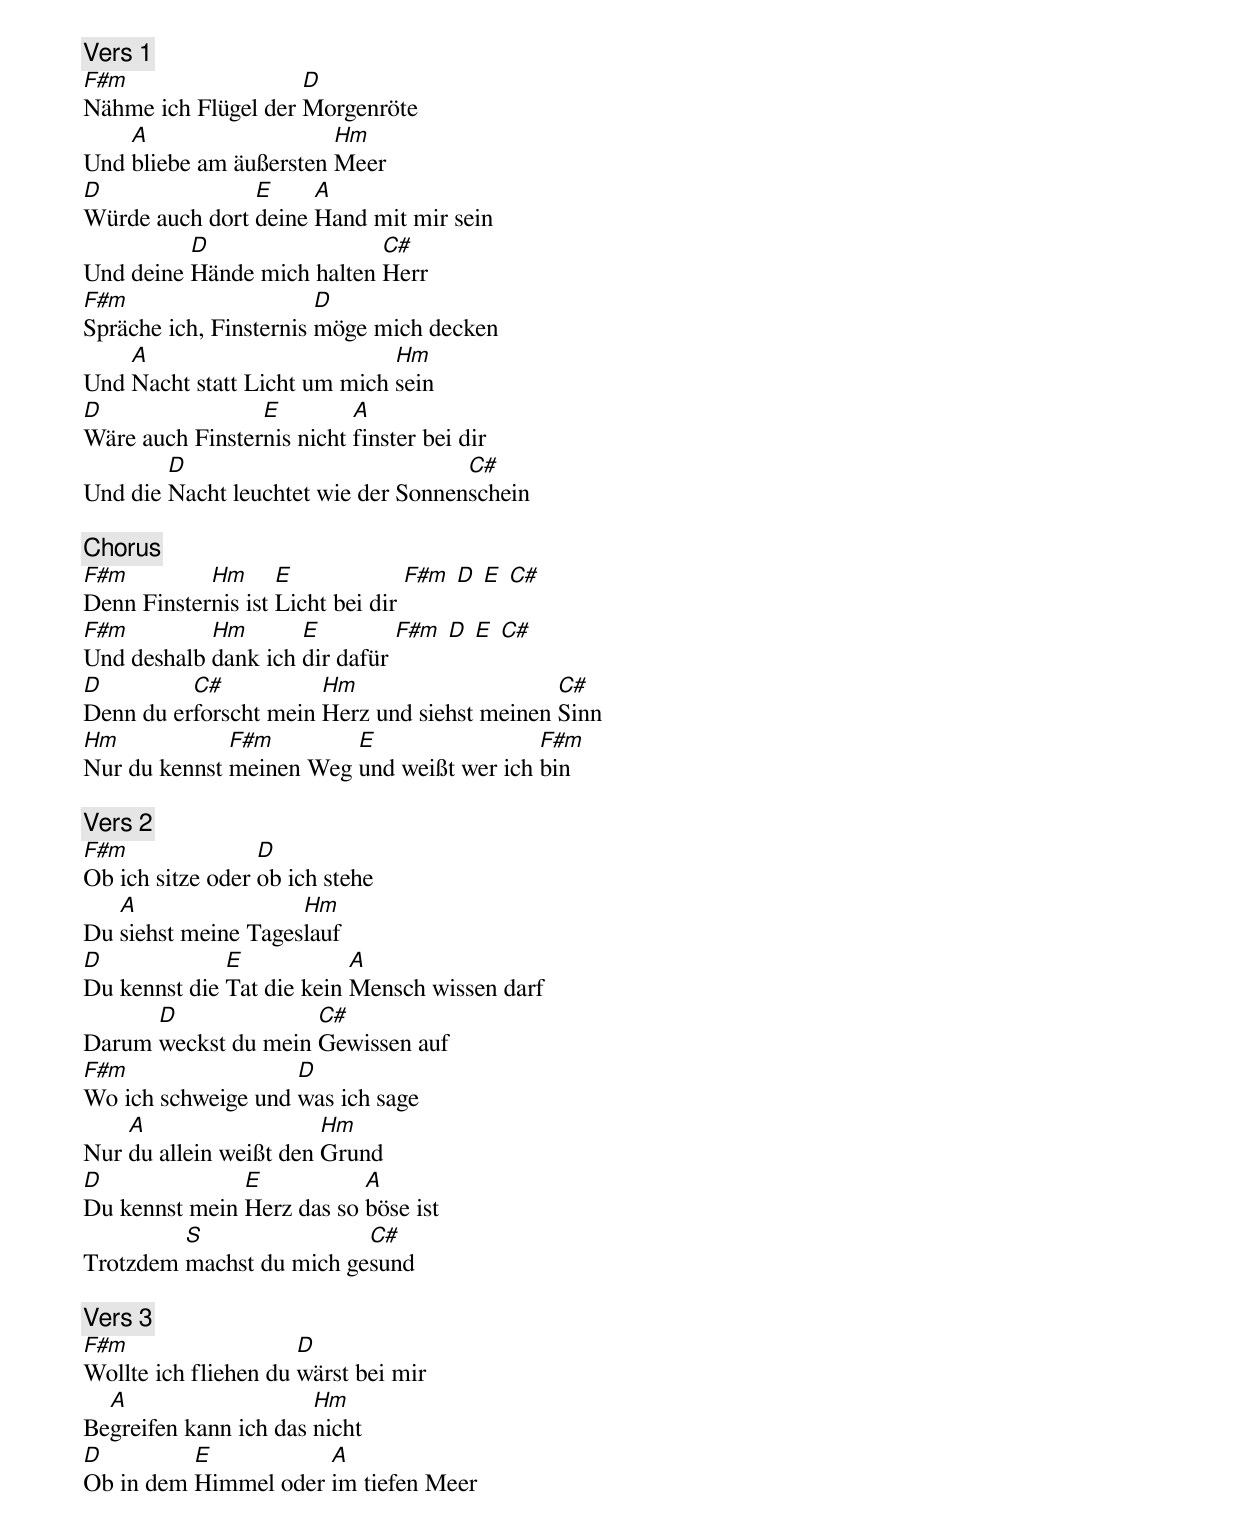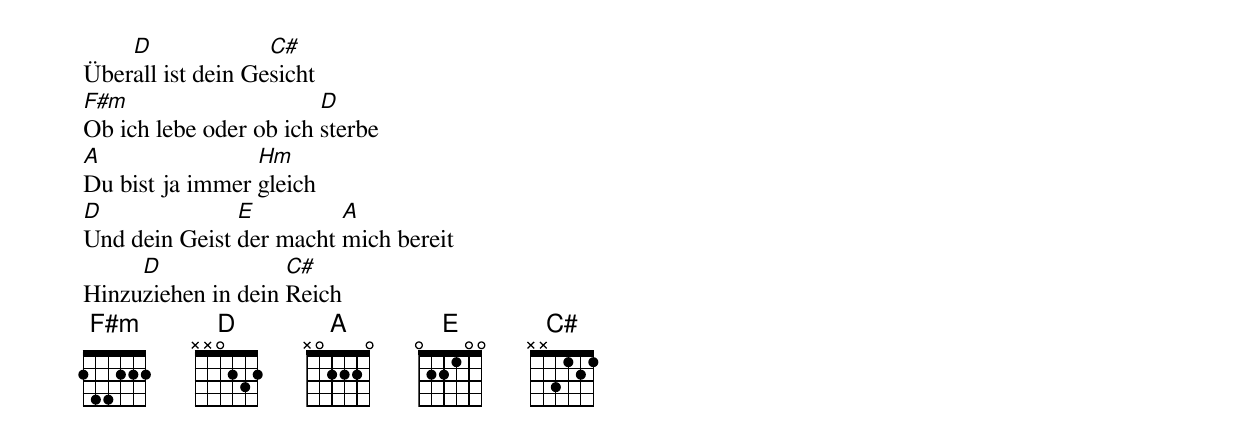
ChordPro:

{comment: Vers 1}
[F#m]Nähme ich Flügel der [D]Morgenröte
Und [A]bliebe am äußersten [Hm]Meer
[D]Würde auch dort [E]deine [A]Hand mit mir sein
Und deine [D]Hände mich halten [C#]Herr
[F#m]Spräche ich, Finsternis [D]möge mich decken
Und [A]Nacht statt Licht um mich [Hm]sein
[D]Wäre auch Finster[E]nis nicht [A]finster bei dir
Und die [D]Nacht leuchtet wie der Sonnen[C#]schein

{comment: Chorus}
[F#m]Denn Finster[Hm]nis ist [E]Licht bei dir [F#m] [D] [E] [C#]
[F#m]Und deshalb [Hm]dank ich [E]dir dafür [F#m] [D] [E] [C#]
[D]Denn du er[C#]forscht mein [Hm]Herz und siehst meinen [C#]Sinn
[Hm]Nur du kennst [F#m]meinen Weg [E]und weißt wer ich [F#m]bin

{comment: Vers 2}
[F#m]Ob ich sitze oder [D]ob ich stehe
Du [A]siehst meine Tages[Hm]lauf
[D]Du kennst die [E]Tat die kein [A]Mensch wissen darf
Darum [D]weckst du mein [C#]Gewissen auf
[F#m]Wo ich schweige und [D]was ich sage
Nur [A]du allein weißt den [Hm]Grund
[D]Du kennst mein [E]Herz das so [A]böse ist
Trotzdem [S]machst du mich ge[C#]sund

{comment: Vers 3}
[F#m]Wollte ich fliehen du [D]wärst bei mir
Be[A]greifen kann ich das [Hm]nicht
[D]Ob in dem [E]Himmel oder [A]im tiefen Meer
Über[D]all ist dein Ge[C#]sicht
[F#m]Ob ich lebe oder ob ich [D]sterbe
[A]Du bist ja immer [Hm]gleich
[D]Und dein Geist [E]der macht [A]mich bereit
Hinzu[D]ziehen in dein [C#]Reich
